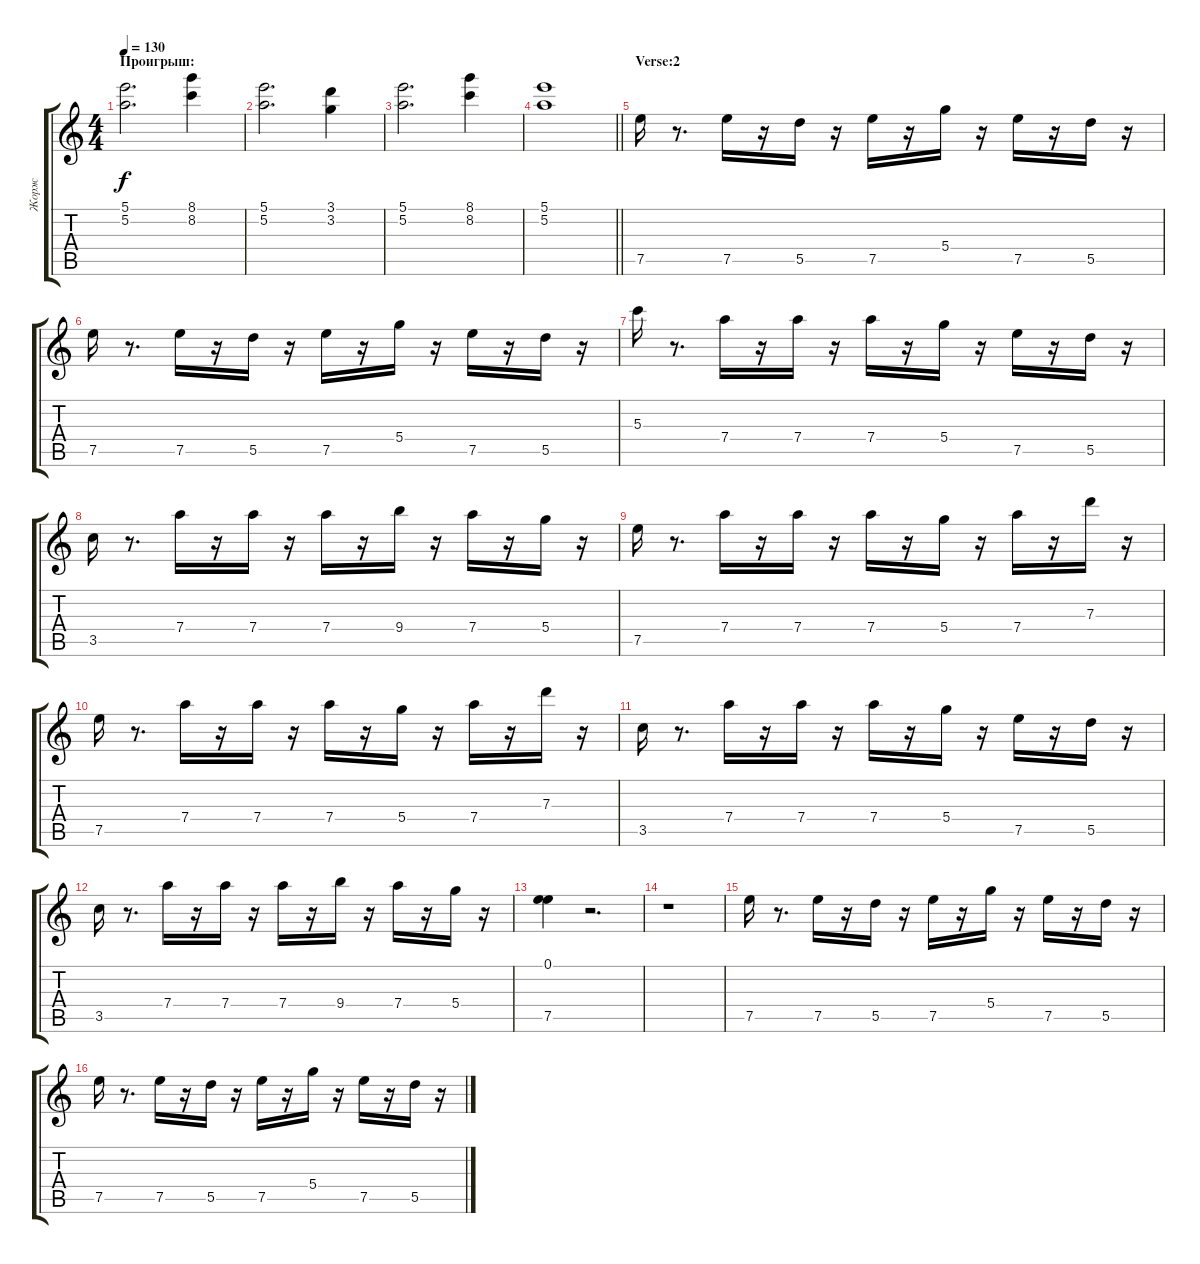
\track ("Жорж" "Жорж") {instrument acousticguitarsteel}
\staff {score tabs}
\tuning (E4 B4 G4 D4 A3 E3) {hide}
\ts (4 4)
\section ("" "Проигрыш:")
\tempo 130
\clef g2
\ks c
(5.1 5.2).2{d dy f} (8.1 8.2).4 |
(5.1 5.2).2{d} (3.1 3.2).4 |
(5.1 5.2).2{d} (8.1 8.2).4 |
\barLineRight lightlight
(5.1 5.2).1 |
\section ("" "Verse:2")
7.5.16 r.8{d} 7.5.16 r.16 5.5.16 r.16 7.5.16 r.16 5.4.16 r.16 7.5.16 r.16 5.5.16 r.16 |
7.5.16 r.8{d} 7.5.16 r.16 5.5.16 r.16 7.5.16 r.16 5.4.16 r.16 7.5.16 r.16 5.5.16 r.16 |
5.3.16 r.8{d} 7.4.16 r.16 7.4.16 r.16 7.4.16 r.16 5.4.16 r.16 7.5.16 r.16 5.5.16 r.16 |
3.5.16 r.8{d} 7.4.16 r.16 7.4.16 r.16 7.4.16 r.16 9.4.16 r.16 7.4.16 r.16 5.4.16 r.16 |
7.5.16 r.8{d} 7.4.16 r.16 7.4.16 r.16 7.4.16 r.16 5.4.16 r.16 7.4.16 r.16 7.3.16 r.16 |
7.5.16 r.8{d} 7.4.16 r.16 7.4.16 r.16 7.4.16 r.16 5.4.16 r.16 7.4.16 r.16 7.3.16 r.16 |
3.5.16 r.8{d} 7.4.16 r.16 7.4.16 r.16 7.4.16 r.16 5.4.16 r.16 7.5.16 r.16 5.5.16 r.16 |
3.5.16 r.8{d} 7.4.16 r.16 7.4.16 r.16 7.4.16 r.16 9.4.16 r.16 7.4.16 r.16 5.4.16 r.16 |
(0.1 7.5).4 r.2{d} |
r.1 |
7.5.16 r.8{d} 7.5.16 r.16 5.5.16 r.16 7.5.16 r.16 5.4.16 r.16 7.5.16 r.16 5.5.16 r.16 |
7.5.16 r.8{d} 7.5.16 r.16 5.5.16 r.16 7.5.16 r.16 5.4.16 r.16 7.5.16 r.16 5.5.16 r.16
